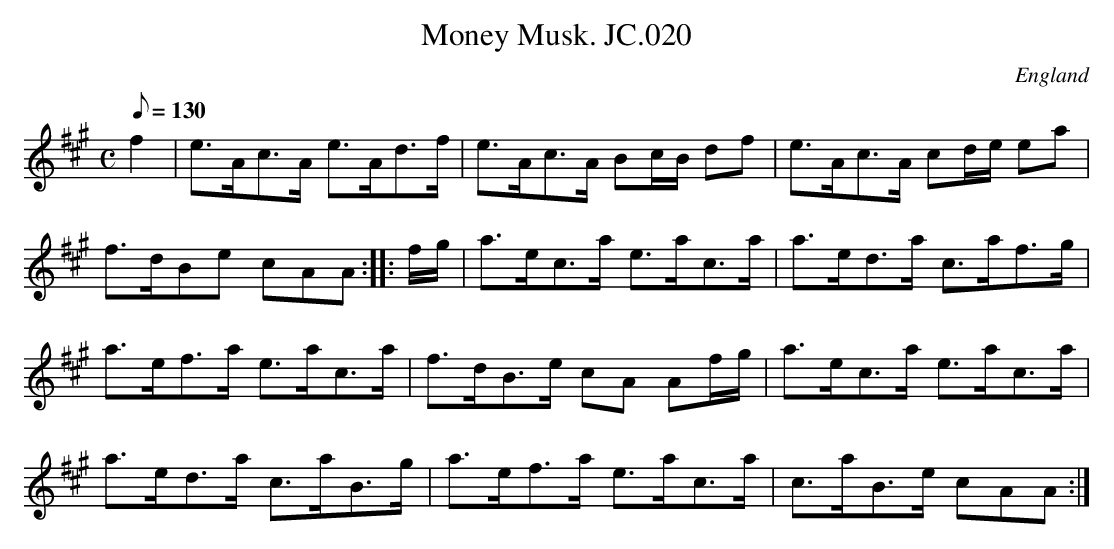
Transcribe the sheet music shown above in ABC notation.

X:1
T:Money Musk. JC.020
M:C
L:1/8
Q:130
O:England
K:A
f2|e>Ac>A e>Ad>f|e>Ac>A Bc/B/ df|e>Ac>A cd/e/ ea|!
f>dBe cAA:||:f/g/|a>ec>a e>ac>a|a>ed>a c>af>g|!
a>ef>a e>ac>a|f>dB>e cA Af/g/|a>ec>a e>ac>a|!
a>ed>a c>aB>g|a>ef>a e>ac>a|c>aB>e cAA:|]
